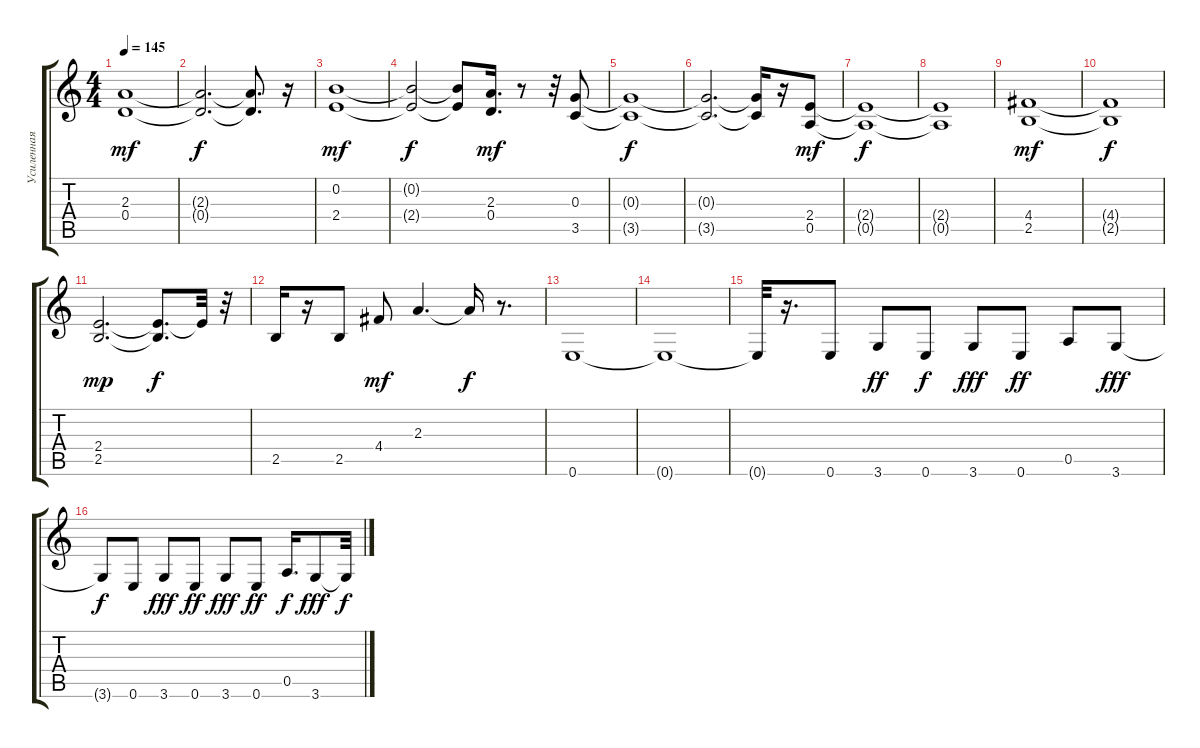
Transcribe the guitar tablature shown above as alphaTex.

\track ("Усиленная Гитара" "Усиленная ") {instrument overdrivenguitar}
\staff {score tabs}
\tuning (E4 B3 G3 D3 A2 E2) {hide}
\ts (4 4)
\tempo 145
\clef g2
\ks c
(2.3 0.4).1{dy mf} |
(2.3{t} 0.4{t}).2{d dy f} (2.3{t} 0.4{t}).8{d} r.16 |
(0.2 2.4).1{dy mf} |
(0.2{t} 2.4{t}).2{dy f} (0.2{t} 2.4{t}).8 (2.3 0.4).16{d dy mf} r.8 r.32 (0.3 3.5).8 |
(0.3{t} 3.5{t}).1{dy f} |
(0.3{t} 3.5{t}).2{d} (0.3{t} 3.5{t}).16 r.16 (2.4 0.5).8{dy mf} |
(2.4{t} 0.5{t}).1{dy f} |
(2.4{t} 0.5{t}).1 |
(4.4 2.5).1{dy mf} |
(4.4{t} 2.5{t}).1{dy f} |
(2.4 2.5).2{d dy mp} (2.4{t} 2.5{t}).8{d dy f} 2.4{t}.32 r.32 |
2.5.16 r.16 2.5.8 4.4.8{dy mf} 2.3.4{d} 2.3{t}.16{dy f} r.8{d} |
0.6.1 |
0.6{t}.1 |
0.6{t}.32 r.16{d} 0.6.8 3.6.8{dy ff} 0.6.8{dy f} 3.6.8{dy fff} 0.6.8{dy ff} 0.5.8 3.6.8{dy fff} |
3.6{t}.8{dy f} 0.6.8 3.6.8{dy fff} 0.6.8{dy ff} 3.6.8{dy fff} 0.6.8{dy ff} 0.5.16{d dy f} 3.6.8{dy fff} 3.6{t}.32{dy f}
